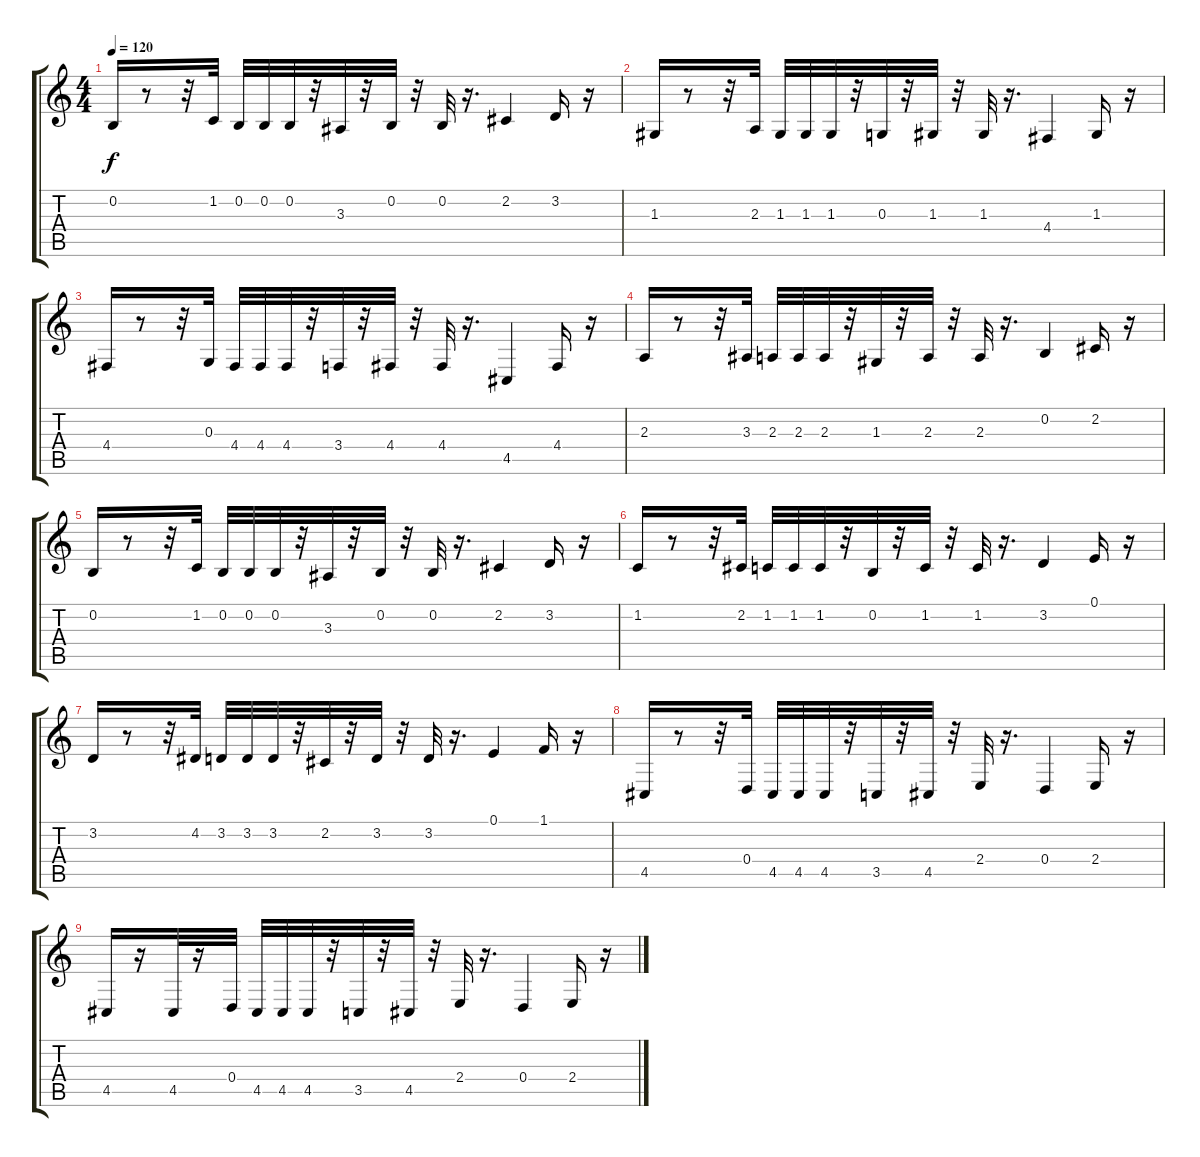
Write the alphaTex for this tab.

\track "" {instrument lead8bassandlead}
\staff {score tabs}
\tuning (E4 B3 G3 D3 A2 E2) {hide}
\ts (4 4)
\tempo 120
\clef g2
\ks c
0.2.16{dy f} r.8 r.32 1.2.32 0.2.32 0.2.32 0.2.32 r.32 3.3.32 r.32 0.2.32 r.32 0.2.32 r.16{d} 2.2.4{volume 4} 3.2.16{volume 9} r.16 |
1.3.16 r.8 r.32 2.3.32 1.3.32 1.3.32 1.3.32 r.32 0.3.32 r.32 1.3.32 r.32 1.3.32 r.16{d} 4.4.4{volume 4} 1.3.16{volume 9} r.16 |
4.4.16 r.8 r.32 0.3.32 4.4.32 4.4.32 4.4.32 r.32 3.4.32 r.32 4.4.32 r.32 4.4.32 r.16{d} 4.5.4{volume 4} 4.4.16{volume 9} r.16 |
2.3.16 r.8 r.32 3.3.32 2.3.32 2.3.32 2.3.32 r.32 1.3.32 r.32 2.3.32 r.32 2.3.32 r.16{d} 0.2.4{volume 4} 2.2.16{volume 9} r.16 |
0.2.16 r.8 r.32 1.2.32 0.2.32 0.2.32 0.2.32 r.32 3.3.32 r.32 0.2.32 r.32 0.2.32 r.16{d} 2.2.4{volume 4} 3.2.16{volume 9} r.16 |
1.2.16 r.8 r.32 2.2.32 1.2.32 1.2.32 1.2.32 r.32 0.2.32 r.32 1.2.32 r.32 1.2.32 r.16{d} 3.2.4{volume 4} 0.1.16{volume 9} r.16 |
3.2.16 r.8 r.32 4.2.32 3.2.32 3.2.32 3.2.32 r.32 2.2.32 r.32 3.2.32 r.32 3.2.32 r.16{d} 0.1.4{volume 4} 1.1.16{volume 9} r.16 |
4.5.16 r.8 r.32 0.4.32 4.5.32 4.5.32 4.5.32 r.32 3.5.32 r.32 4.5.32 r.32 2.4.32 r.16{d} 0.4.4{volume 4} 2.4.16{volume 9} r.16 |
4.5.16 r.16 4.5.32 r.16 0.4.32 4.5.32 4.5.32 4.5.32 r.32 3.5.32 r.32 4.5.32 r.32 2.4.32 r.16{d} 0.4.4{volume 4} 2.4.16{volume 9} r.16
